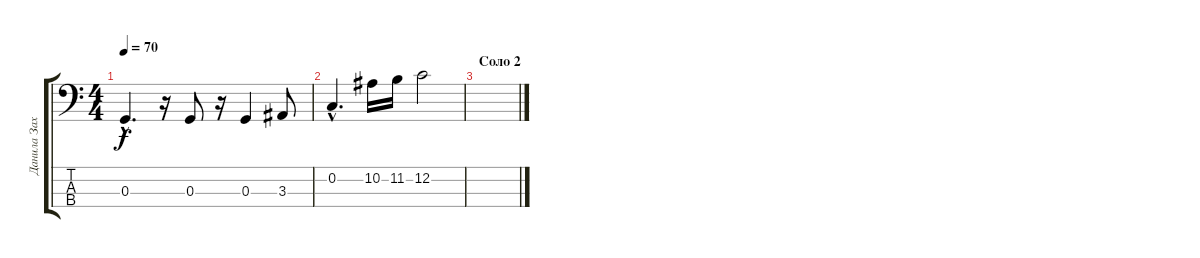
\track ("Данила Захаренков" "Данила Зах") {instrument electricbassfinger}
\staff {score tabs}
\tuning (F2 C2 G1 D1) {hide}
\ts (4 4)
\tempo 70
\clef f4
\ks c
0.3{hac}.4{d dy f} r.16 0.3.8 r.16 0.3.4 3.3.8 |
0.2{hac}.4{d} 10.2.16 11.2.16 12.2.2 |
\section ("" "Соло 2")
